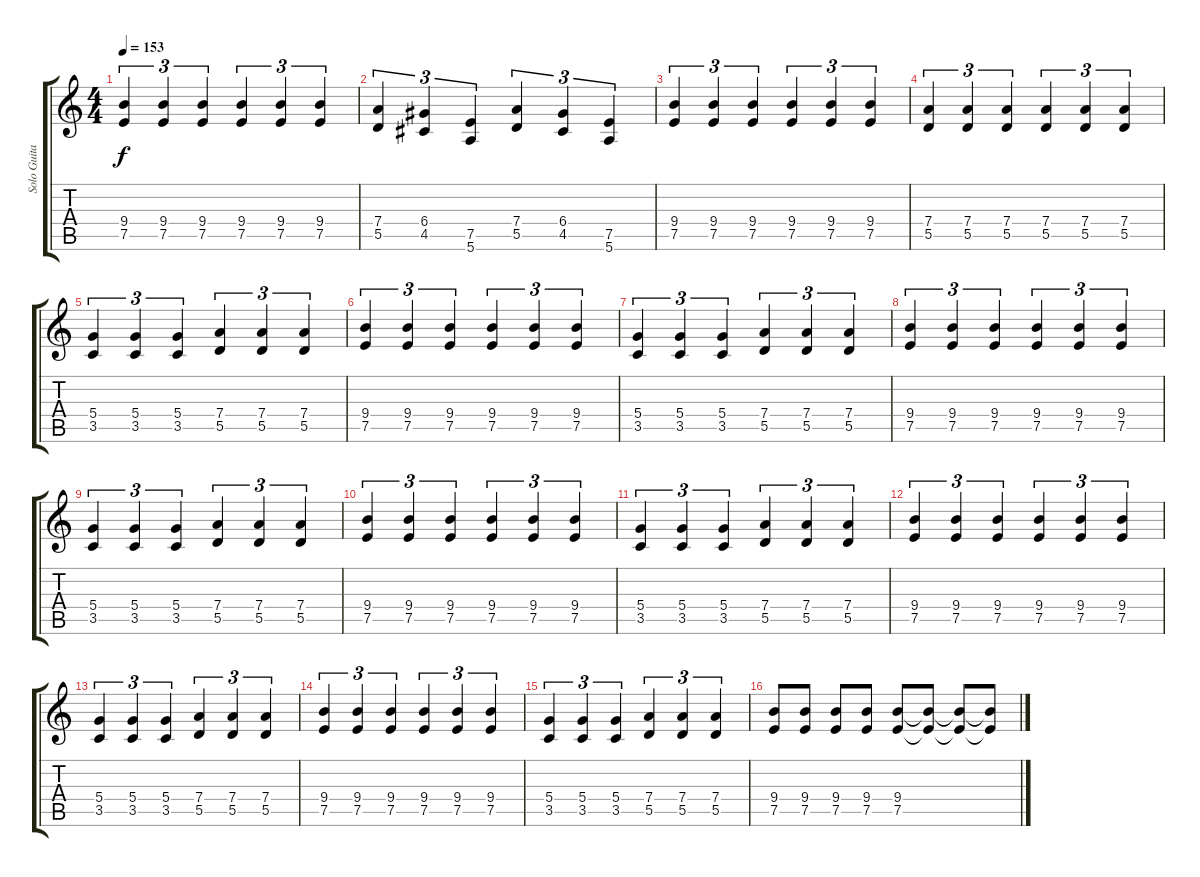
\track ("Solo Guitar" "Solo Guita") {instrument overdrivenguitar}
\staff {score tabs}
\tuning (E4 B3 G3 D3 A2 E2) {hide}
\ts (4 4)
\tempo 153
\clef g2
\ks c
(9.4 7.5).4{tu (3 2) dy f} (9.4 7.5).4{tu (3 2)} (9.4 7.5).4{tu (3 2)} (9.4 7.5).4{tu (3 2)} (9.4 7.5).4{tu (3 2)} (9.4 7.5).4{tu (3 2)} |
(7.4 5.5).4{tu (3 2)} (6.4 4.5).4{tu (3 2)} (7.5 5.6).4{tu (3 2)} (7.4 5.5).4{tu (3 2)} (6.4 4.5).4{tu (3 2)} (7.5 5.6).4{tu (3 2)} |
(9.4 7.5).4{tu (3 2)} (9.4 7.5).4{tu (3 2)} (9.4 7.5).4{tu (3 2)} (9.4 7.5).4{tu (3 2)} (9.4 7.5).4{tu (3 2)} (9.4 7.5).4{tu (3 2)} |
(7.4 5.5).4{tu (3 2)} (7.4 5.5).4{tu (3 2)} (7.4 5.5).4{tu (3 2)} (7.4 5.5).4{tu (3 2)} (7.4 5.5).4{tu (3 2)} (7.4 5.5).4{tu (3 2)} |
(5.4 3.5).4{tu (3 2)} (5.4 3.5).4{tu (3 2)} (5.4 3.5).4{tu (3 2)} (7.4 5.5).4{tu (3 2)} (7.4 5.5).4{tu (3 2)} (7.4 5.5).4{tu (3 2)} |
(9.4 7.5).4{tu (3 2)} (9.4 7.5).4{tu (3 2)} (9.4 7.5).4{tu (3 2)} (9.4 7.5).4{tu (3 2)} (9.4 7.5).4{tu (3 2)} (9.4 7.5).4{tu (3 2)} |
(5.4 3.5).4{tu (3 2)} (5.4 3.5).4{tu (3 2)} (5.4 3.5).4{tu (3 2)} (7.4 5.5).4{tu (3 2)} (7.4 5.5).4{tu (3 2)} (7.4 5.5).4{tu (3 2)} |
(9.4 7.5).4{tu (3 2)} (9.4 7.5).4{tu (3 2)} (9.4 7.5).4{tu (3 2)} (9.4 7.5).4{tu (3 2)} (9.4 7.5).4{tu (3 2)} (9.4 7.5).4{tu (3 2)} |
(5.4 3.5).4{tu (3 2)} (5.4 3.5).4{tu (3 2)} (5.4 3.5).4{tu (3 2)} (7.4 5.5).4{tu (3 2)} (7.4 5.5).4{tu (3 2)} (7.4 5.5).4{tu (3 2)} |
(9.4 7.5).4{tu (3 2)} (9.4 7.5).4{tu (3 2)} (9.4 7.5).4{tu (3 2)} (9.4 7.5).4{tu (3 2)} (9.4 7.5).4{tu (3 2)} (9.4 7.5).4{tu (3 2)} |
(5.4 3.5).4{tu (3 2)} (5.4 3.5).4{tu (3 2)} (5.4 3.5).4{tu (3 2)} (7.4 5.5).4{tu (3 2)} (7.4 5.5).4{tu (3 2)} (7.4 5.5).4{tu (3 2)} |
(9.4 7.5).4{tu (3 2)} (9.4 7.5).4{tu (3 2)} (9.4 7.5).4{tu (3 2)} (9.4 7.5).4{tu (3 2)} (9.4 7.5).4{tu (3 2)} (9.4 7.5).4{tu (3 2)} |
(5.4 3.5).4{tu (3 2)} (5.4 3.5).4{tu (3 2)} (5.4 3.5).4{tu (3 2)} (7.4 5.5).4{tu (3 2)} (7.4 5.5).4{tu (3 2)} (7.4 5.5).4{tu (3 2)} |
(9.4 7.5).4{tu (3 2)} (9.4 7.5).4{tu (3 2)} (9.4 7.5).4{tu (3 2)} (9.4 7.5).4{tu (3 2)} (9.4 7.5).4{tu (3 2)} (9.4 7.5).4{tu (3 2)} |
(5.4 3.5).4{tu (3 2)} (5.4 3.5).4{tu (3 2)} (5.4 3.5).4{tu (3 2)} (7.4 5.5).4{tu (3 2)} (7.4 5.5).4{tu (3 2)} (7.4 5.5).4{tu (3 2)} |
(9.4 7.5).8 (9.4 7.5).8 (9.4 7.5).8 (9.4 7.5).8 (9.4 7.5).8 (9.4{t} 7.5{t}).8 (9.4{t} 7.5{t}).8 (9.4{t} 7.5{t}).8
